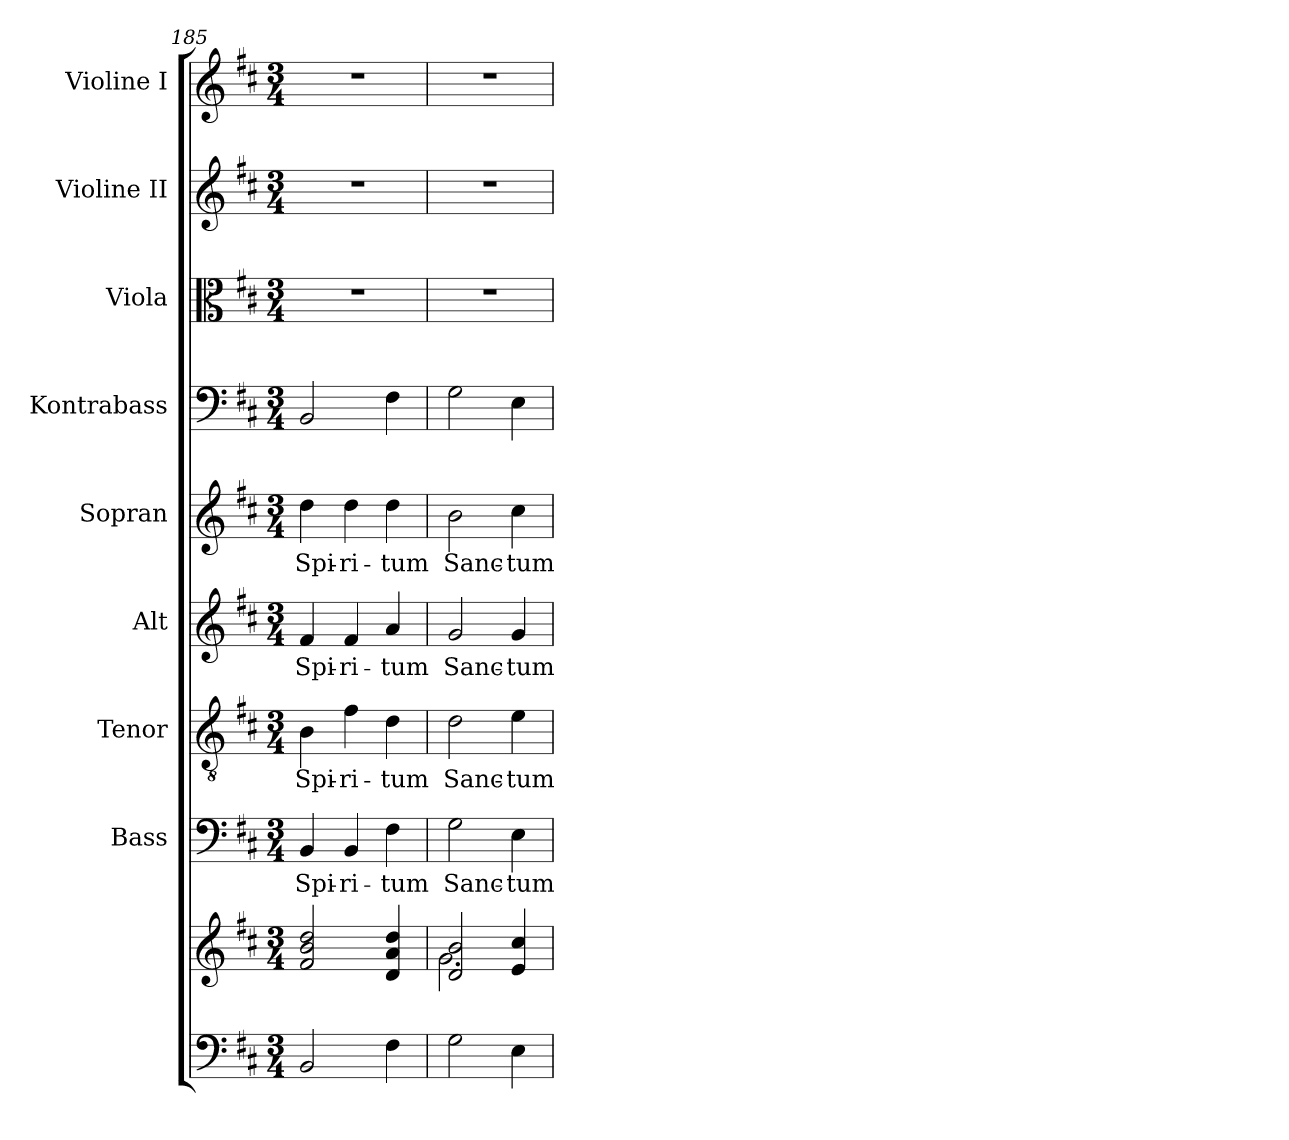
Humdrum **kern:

**kern	**kern	**kern	**text	**kern	**text	**kern	**text	**kern	**text	**kern	**kern	**kern	**kern
*part9	*part9	*part8	*part8	*part7	*part7	*part6	*part6	*part5	*part5	*part4	*part3	*part2	*part1
*staff10	*staff9	*staff8	*staff8	*staff7	*staff7	*staff6	*staff6	*staff5	*staff5	*staff4	*staff3	*staff2	*staff1
*	*	*I"Bass	*	*I"Tenor	*	*I"Alt	*	*I"Sopran	*	*I"Kontrabass	*I"Viola	*I"Violine II	*I"Violine I
*	*	*I'B.	*	*I'T.	*	*I'A.	*	*I'S.	*	*I'Kb.	*I'Vla.	*I'Vl. II	*I'Vl. I
*clefF4	*clefG2	*clefF4	*	*clefGv2	*	*clefG2	*	*clefG2	*	*clefF4	*clefC3	*clefG2	*clefG2
*	*	*	*	*	*	*	*	*	*	*ITrd7c12	*	*	*
*k[f#c#]	*k[f#c#]	*k[f#c#]	*	*k[f#c#]	*	*k[f#c#]	*	*k[f#c#]	*	*k[f#c#]	*k[f#c#]	*k[f#c#]	*k[f#c#]
*D:	*D:	*D:	*	*D:	*	*D:	*	*D:	*	*D:	*D:	*D:	*D:
*M3/4	*M3/4	*M3/4	*	*M3/4	*	*M3/4	*	*M3/4	*	*M3/4	*M3/4	*M3/4	*M3/4
=185	=185	=185	=185	=185	=185	=185	=185	=185	=185	=185	=185	=185	=185
!	!	!	!LO:LY:b	!	!LO:LY:b	!	!LO:LY:b	!	!LO:LY:b	!	!	!	!
2BB/	2f#/ 2b/ 2dd/	4BB/	Spi-	4B\	Spi-	4f#/	Spi-	4dd\	Spi-	2BBB/	2.r	2.r	2.r
!	!	!	!LO:LY:b	!	!LO:LY:b	!	!LO:LY:b	!	!LO:LY:b	!	!	!	!
.	.	4BB/	-ri-	4f#\	-ri-	4f#/	-ri-	4dd\	-ri-	.	.	.	.
!	!	!	!LO:LY:b	!	!LO:LY:b	!	!LO:LY:b	!	!LO:LY:b	!	!	!	!
4F#\	4d/ 4a/ 4dd/	4F#\	-tum	4d\	-tum	4a/	-tum	4dd\	-tum	4FF#\	.	.	.
=186	=186	=186	=186	=186	=186	=186	=186	=186	=186	=186	=186	=186	=186
*	*^	*	*	*	*	*	*	*	*	*	*	*	*
!	!	!	!	!LO:LY:b	!	!LO:LY:b	!	!LO:LY:b	!	!LO:LY:b	!	!	!	!
2G\	2d/ 2b/	2.g\	2G\	Sanc-	2d\	Sanc-	2g/	Sanc-	2b\	Sanc-	2GG\	2.r	2.r	2.r
!	!	!	!	!LO:LY:b	!	!LO:LY:b	!	!LO:LY:b	!	!LO:LY:b	!	!	!	!
4E\	4e/ 4cc#/	.	4E\	-tum	4e\	-tum	4g/	-tum	4cc#\	-tum	4EE\	.	.	.
*	*v	*v	*	*	*	*	*	*	*	*	*	*	*	*
=	=	=	=	=	=	=	=	=	=	=	=	=	=
*-	*-	*-	*-	*-	*-	*-	*-	*-	*-	*-	*-	*-	*-
